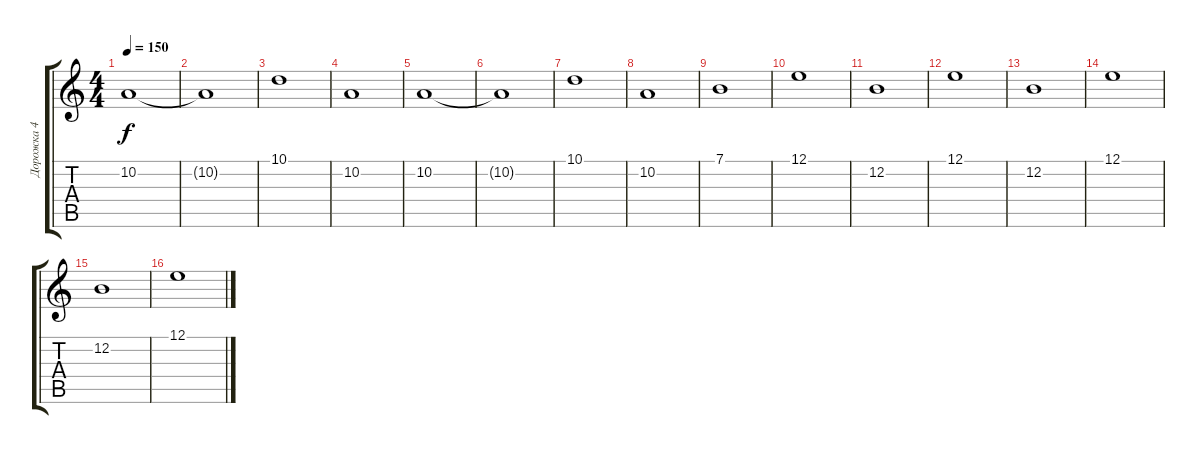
\track ("Дорожка 4" "Дорожка 4") {instrument lead2sawtooth}
\staff {score tabs}
\tuning (E4 B3 G3 D3 A2 E2) {hide}
\ts (4 4)
\tempo 150
\clef g2
\ks c
10.2.1{dy f} |
10.2{t}.1 |
10.1.1 |
10.2.1 |
10.2.1 |
10.2{t}.1 |
10.1.1 |
10.2.1 |
7.1.1 |
12.1.1 |
12.2.1 |
12.1.1 |
12.2.1 |
12.1.1 |
12.2.1 |
12.1.1
